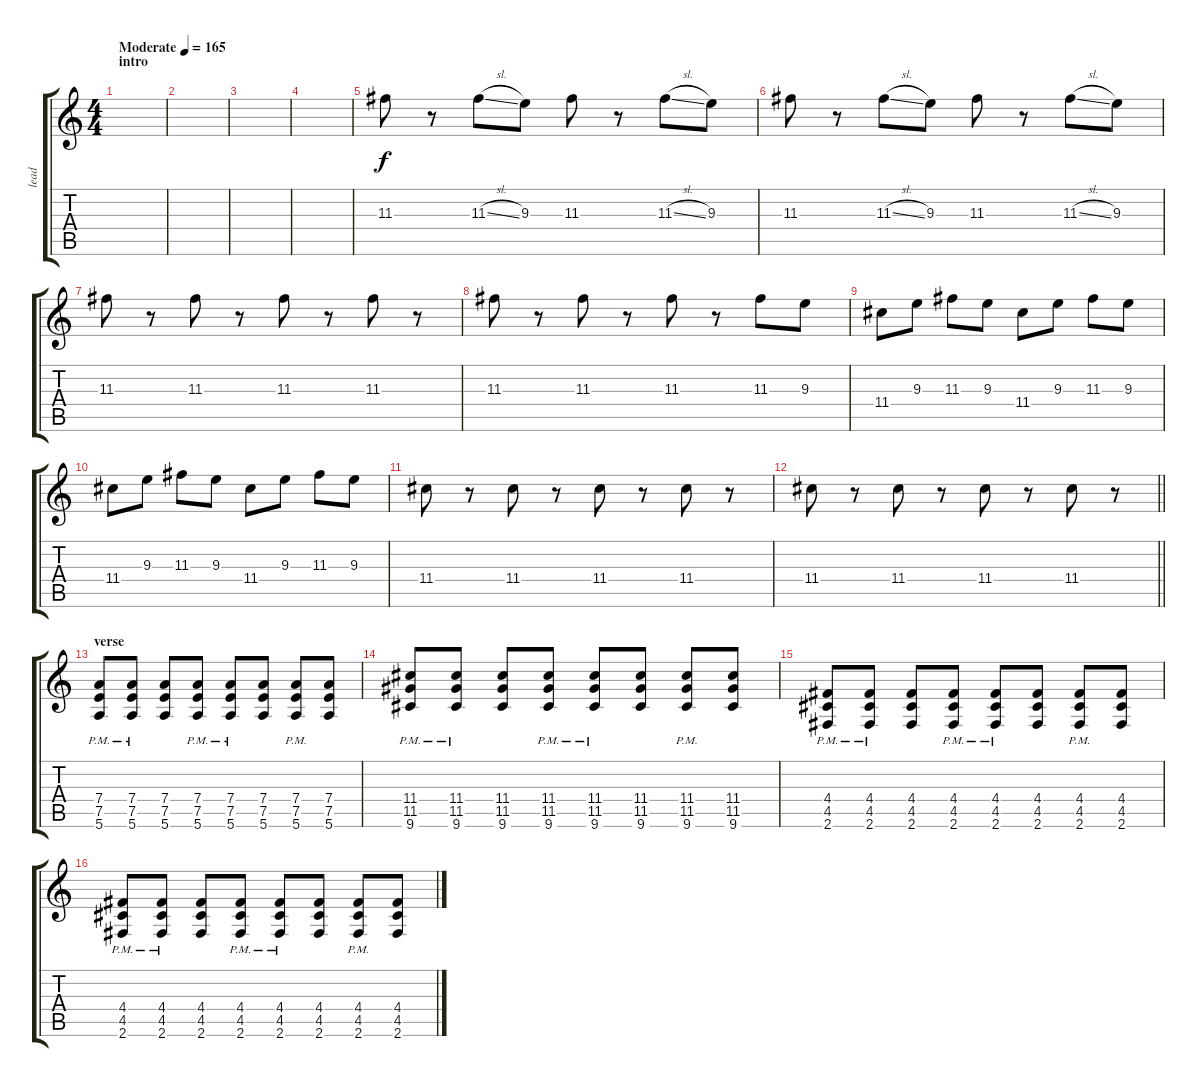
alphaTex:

\track ("lead" "lead") {instrument distortionguitar}
\staff {score tabs}
\tuning (E4 B3 G3 D3 A2 E2) {hide}
\ts (4 4)
\section ("" "intro")
\tempo (165 "Moderate")
\clef g2
\ks c
|
|
|
|
11.3.8 r.8 11.3{sl}.8 9.3.8 11.3.8 r.8 11.3{sl}.8 9.3.8 |
11.3.8 r.8 11.3{sl}.8 9.3.8 11.3.8 r.8 11.3{sl}.8 9.3.8 |
11.3.8 r.8 11.3.8 r.8 11.3.8 r.8 11.3.8 r.8 |
11.3.8 r.8 11.3.8 r.8 11.3.8 r.8 11.3.8 9.3.8 |
11.4.8 9.3.8 11.3.8 9.3.8 11.4.8 9.3.8 11.3.8 9.3.8 |
11.4.8 9.3.8 11.3.8 9.3.8 11.4.8 9.3.8 11.3.8 9.3.8 |
11.4.8 r.8 11.4.8 r.8 11.4.8 r.8 11.4.8 r.8 |
\barLineRight lightlight
11.4.8 r.8 11.4.8 r.8 11.4.8 r.8 11.4.8 r.8 |
\section ("" "verse")
(7.4{pm} 7.5{pm} 5.6).8 (7.4{pm} 7.5{pm} 5.6).8 (7.4 7.5 5.6).8 (7.4{pm} 7.5{pm} 5.6).8 (7.4{pm} 7.5{pm} 5.6).8 (7.4 7.5 5.6).8 (7.4{pm} 7.5{pm} 5.6).8 (7.4 7.5 5.6).8 |
(11.4{pm} 11.5{pm} 9.6).8 (11.4{pm} 11.5{pm} 9.6).8 (11.4 11.5 9.6).8 (11.4{pm} 11.5{pm} 9.6).8 (11.4{pm} 11.5{pm} 9.6).8 (11.4 11.5 9.6).8 (11.4{pm} 11.5{pm} 9.6).8 (11.4 11.5 9.6).8 |
(4.4{pm} 4.5{pm} 2.6).8 (4.4{pm} 4.5{pm} 2.6).8 (4.4 4.5 2.6).8 (4.4{pm} 4.5{pm} 2.6).8 (4.4{pm} 4.5{pm} 2.6).8 (4.4 4.5 2.6).8 (4.4{pm} 4.5{pm} 2.6).8 (4.4 4.5 2.6).8 |
(4.4{pm} 4.5{pm} 2.6).8 (4.4{pm} 4.5{pm} 2.6).8 (4.4 4.5 2.6).8 (4.4{pm} 4.5{pm} 2.6).8 (4.4{pm} 4.5{pm} 2.6).8 (4.4 4.5 2.6).8 (4.4{pm} 4.5{pm} 2.6).8 (4.4 4.5 2.6).8
